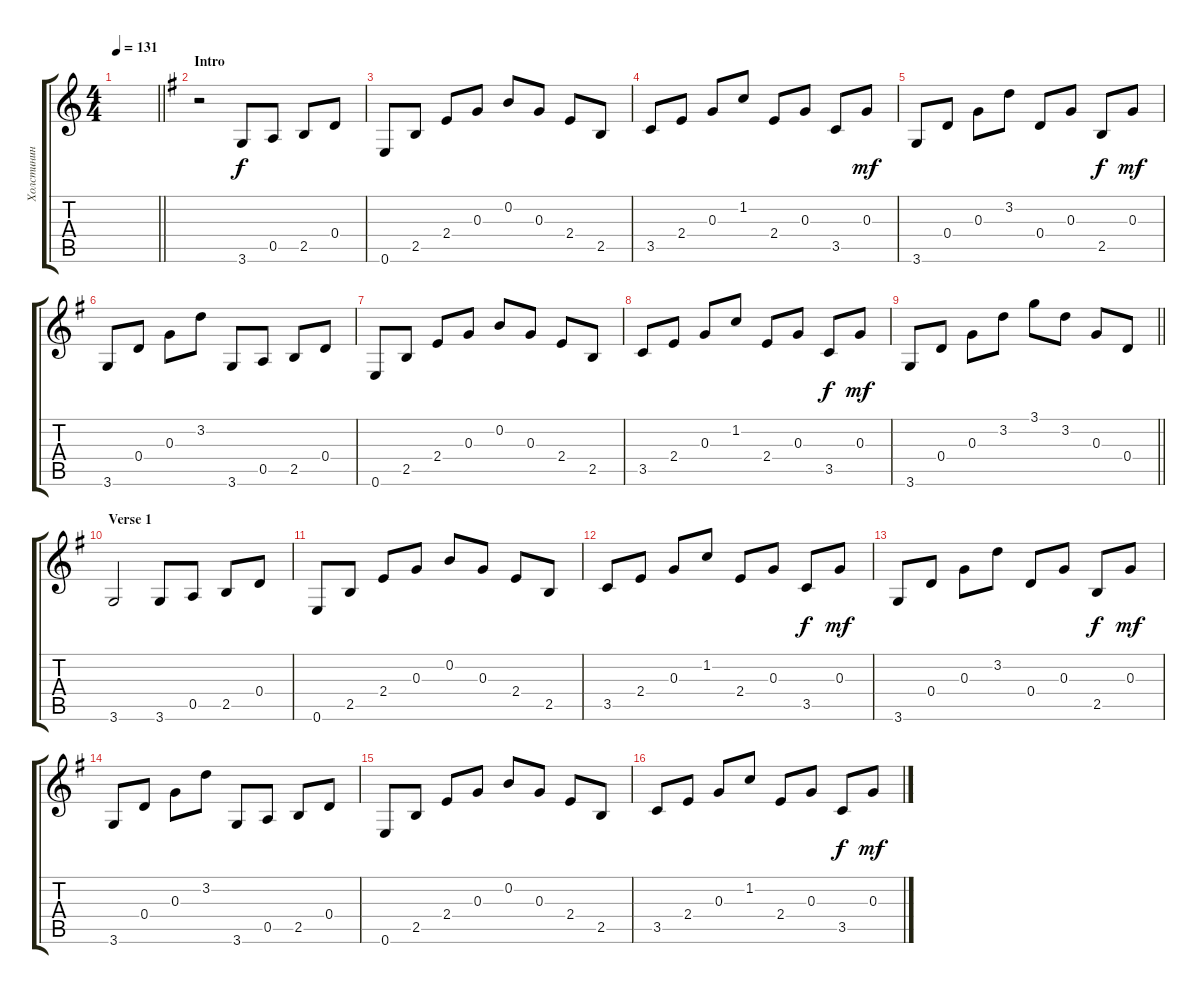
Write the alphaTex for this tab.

\track ("Холстинин" "Холстинин") {instrument acousticguitarsteel}
\staff {score tabs}
\tuning (E4 B3 G3 D3 A2 E2) {hide}
\ts (4 4)
\tempo 131
\clef g2
\barLineRight lightlight
\ks c
|
\section ("" "Intro")
\ks g
r.2 3.6.8 0.5.8 2.5.8 0.4.8 |
0.6.8 2.5.8 2.4.8 0.3.8 0.2.8 0.3.8 2.4.8 2.5.8 |
3.5.8 2.4.8 0.3.8 1.2.8 2.4.8 0.3.8 3.5.8{dy f} 0.3.8{dy mf} |
3.6.8 0.4.8 0.3.8 3.2.8 0.4.8 0.3.8 2.5.8{dy f} 0.3.8{dy mf} |
3.6.8 0.4.8 0.3.8 3.2.8 3.6.8 0.5.8 2.5.8 0.4.8 |
0.6.8 2.5.8 2.4.8 0.3.8 0.2.8 0.3.8 2.4.8 2.5.8 |
3.5.8 2.4.8 0.3.8 1.2.8 2.4.8 0.3.8 3.5.8{dy f} 0.3.8{dy mf} |
\barLineRight lightlight
3.6.8 0.4.8 0.3.8 3.2.8 3.1.8 3.2.8 0.3.8 0.4.8 |
\section ("" "Verse 1")
3.6.2 3.6.8 0.5.8 2.5.8 0.4.8 |
0.6.8 2.5.8 2.4.8 0.3.8 0.2.8 0.3.8 2.4.8 2.5.8 |
3.5.8 2.4.8 0.3.8 1.2.8 2.4.8 0.3.8 3.5.8{dy f} 0.3.8{dy mf} |
3.6.8 0.4.8 0.3.8 3.2.8 0.4.8 0.3.8 2.5.8{dy f} 0.3.8{dy mf} |
3.6.8 0.4.8 0.3.8 3.2.8 3.6.8 0.5.8 2.5.8 0.4.8 |
0.6.8 2.5.8 2.4.8 0.3.8 0.2.8 0.3.8 2.4.8 2.5.8 |
3.5.8 2.4.8 0.3.8 1.2.8 2.4.8 0.3.8 3.5.8{dy f} 0.3.8{dy mf}
